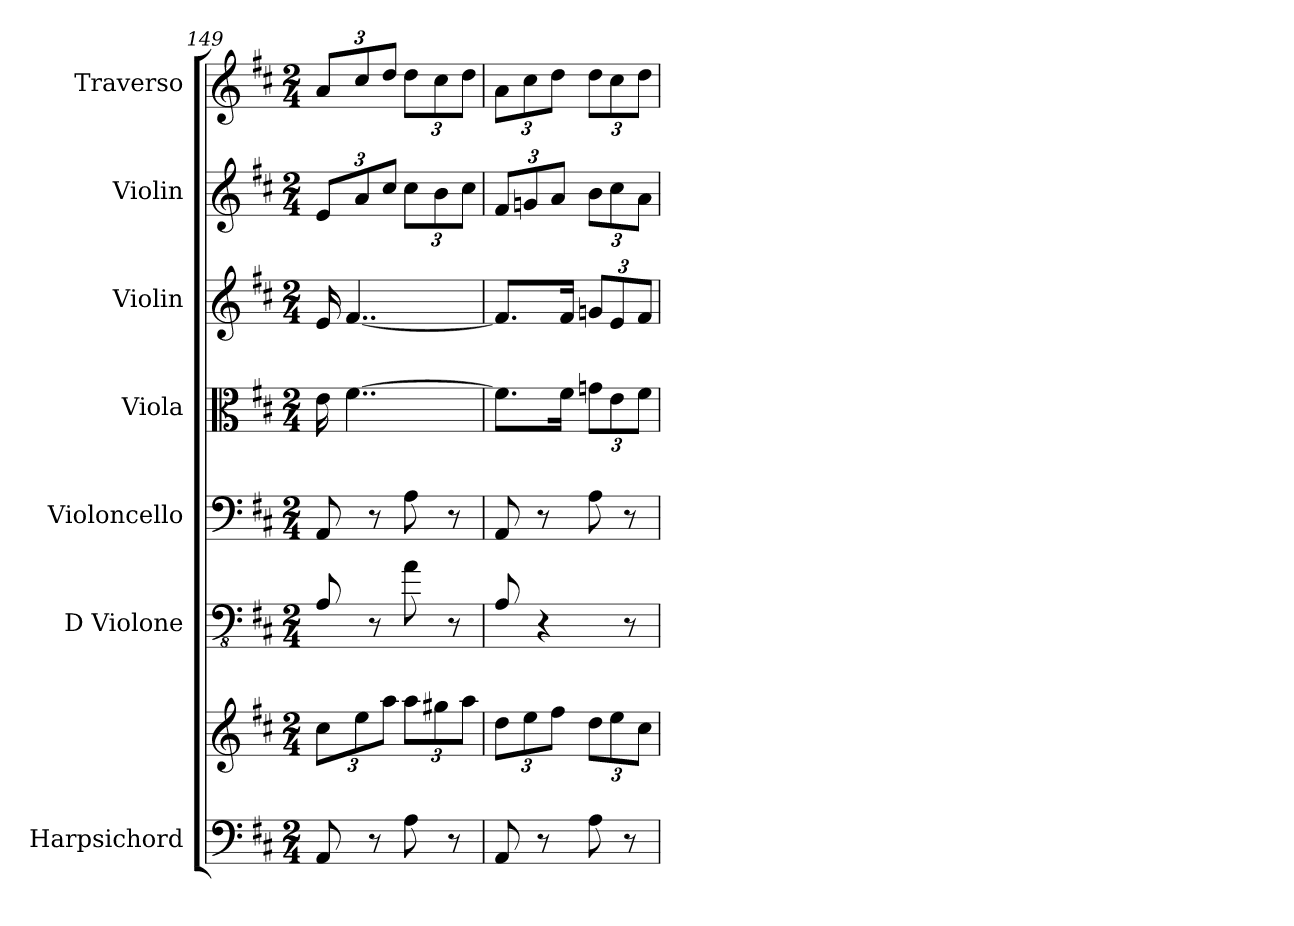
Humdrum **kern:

**kern	**kern	**kern	**kern	**kern	**kern	**kern	**kern
*part7	*part7	*part6	*part5	*part4	*part3	*part2	*part1
*staff8	*staff7	*staff6	*staff5	*staff4	*staff3	*staff2	*staff1
*I"Harpsichord	*	*I"D Violone	*I"Violoncello	*I"Viola	*I"Violin	*I"Violin	*I"Traverso
*I'Hch.	*	*I'D Vne.	*I'Vc.	*I'Vla.	*I'Vln.	*I'Vln.	*I'Trv.
*clefF4	*clefG2	*clefFv4	*clefF4	*clefC3	*clefG2	*clefG2	*clefG2
*	*	*ITrd7c12	*	*	*	*	*
*k[f#c#]	*k[f#c#]	*k[f#c#]	*k[f#c#]	*k[f#c#]	*k[f#c#]	*k[f#c#]	*k[f#c#]
*M2/4	*M2/4	*M2/4	*M2/4	*M2/4	*M2/4	*M2/4	*M2/4
*	*Xbrackettup	*	*	*	*	*Xbrackettup	*Xbrackettup
=149	=149	=149	=149	=149	=149	=149	=149
8AA/	12cc#\L	8AAA/	8AA/	16e\	16e/	12e/L	12a/L
.	.	.	.	[4..f#\	[4..f#/	.	.
.	12ee\	.	.	.	.	12a/	12cc#/
8r	.	8r	8r	.	.	.	.
.	12aa\J	.	.	.	.	12cc#/J	12dd/J
8A\	12aa\L	8AA\	8A\	.	.	12cc#\L	12dd\L
.	12gg#X\	.	.	.	.	12b\	12cc#\
8r	.	8r	8r	.	.	.	.
.	12aa\J	.	.	.	.	12cc#\J	12dd\J
!!LO:PB:g=z
=150	=150	=150	=150	=150	=150	=150	=150
8AA/	12dd\L	8AAA/	8AA/	8.f#\L]	8.f#/L]	12f#/L	12a\L
.	12ee\	.	.	.	.	12gn/	12cc#\
8r	.	4r	8r	.	.	.	.
.	12ff#\J	.	.	.	.	12a/J	12dd\J
.	.	.	.	16f#\Jk	16f#/Jk	.	.
*	*	*	*	*Xbrackettup	*Xbrackettup	*	*
8A\	12dd\L	.	8A\	12gn\L	12gn/L	12b\L	12dd\L
.	12ee\	.	.	12e\	12e/	12cc#\	12cc#\
8r	.	8r	8r	.	.	.	.
.	12cc#\J	.	.	12f#\J	12f#/J	12a\J	12dd\J
=	=	=	=	=	=	=	=
*-	*-	*-	*-	*-	*-	*-	*-
